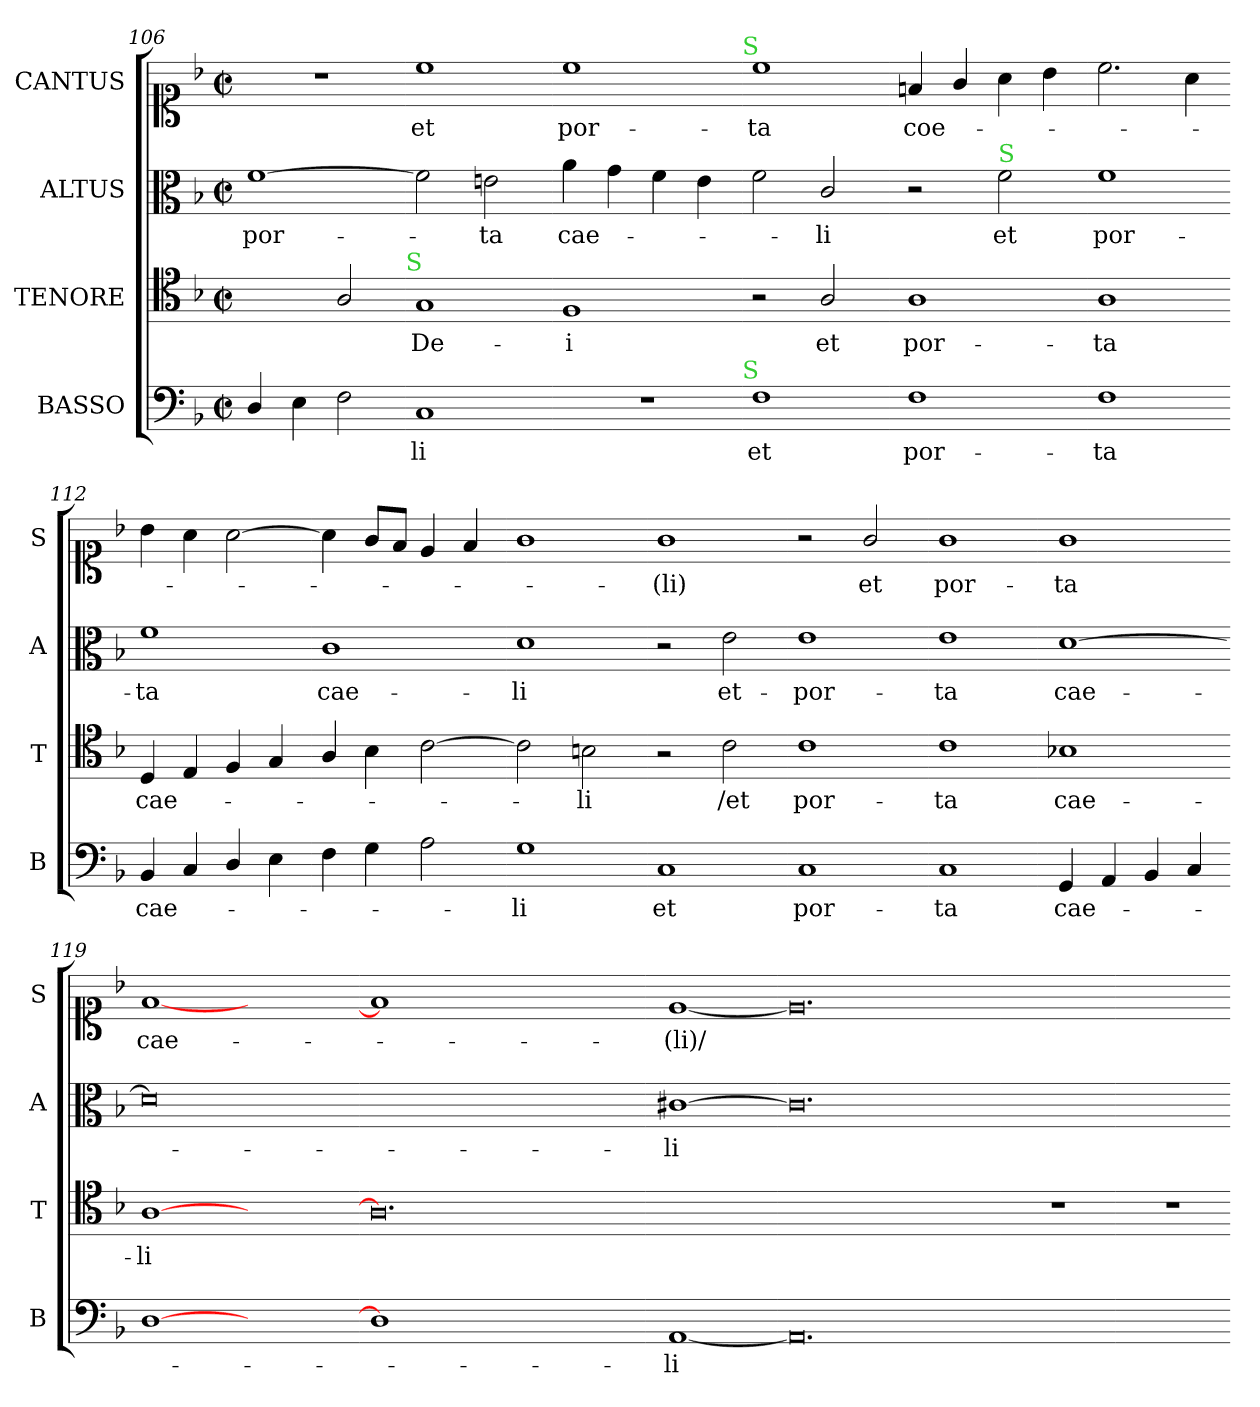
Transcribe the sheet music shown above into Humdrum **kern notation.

**kern	**text	**kern	**text	**kern	**text	**kern	**text
*part4	*part4	*part3	*part3	*part2	*part2	*part1	*part1
*staff4	*staff4	*staff3	*staff3	*staff2	*staff2	*staff1	*staff1
*I"BASSO	*	*I"TENORE	*	*I"ALTUS	*	*I"CANTUS	*
*I'B	*	*I'T	*	*I'A	*	*I'S	*
*clefF4	*	*clefC4	*	*clefC3	*	*clefC1	*
*k[b-]	*	*k[b-]	*	*k[b-]	*	*k[b-]	*
*M2/2	*	*M2/2	*	*M2/2	*	*M2/2	*
*met(c|)	*	*met(c|)	*	*met(c|)	*	*met(c|)	*
=106	=106	=106	=106	=106	=106	=106	=106
4D/	.	2ryy	.	[1f	por-	1r	.
4E\	.	.	.	.	.	.	.
2F\	.	2A/	.	.	.	.	.
!	!	!LO:TX:a:color=limegreen:t=S	!	!	!	!	!
=107-	=107-	=107-	=107-	=107-	=107-	=107-	=107-
1C	-li	1G	De-	2f]	.	1cc	et
.	.	.	.	2en\	-ta	.	.
=108-	=108-	=108-	=108-	=108-	=108-	=108-	=108-
1r	.	1F	-i	4a\	cae-	1cc	por-
.	.	.	.	4g\	.	.	.
.	.	.	.	4f\	.	.	.
.	.	.	.	4e\	.	.	.
!	!	!	!	!	!	!LO:TX:a:color=limegreen:t=S	!
!LO:TX:a:color=limegreen:t=S	!	!	!	!	!	!	!
=109-	=109-	=109-	=109-	=109-	=109-	=109-	=109-
1F	et	2r	.	2f\	.	1cc	-ta
.	.	2A/	et	2c/	li	.	.
=110-	=110-	=110-	=110-	=110-	=110-	=110-	=110-
1F	por-	1A	por-	2r	.	4fn/	coe-
.	.	.	.	.	.	4g/	.
!	!	!	!	!LO:TX:a:color=limegreen:t=S	!	!	!
.	.	.	.	2f\	et	4a\	.
.	.	.	.	.	.	4b-\	.
=111-	=111-	=111-	=111-	=111-	=111-	=111-	=111-
1F	-ta	1A	-ta	1f	por-	2.cc\	.
.	.	.	.	.	.	4a\	.
=112-	=112-	=112-	=112-	=112-	=112-	=112-	=112-
4BB-/	cae-	4D/	cae-	1f	-ta	4b-\	.
4C/	.	4E/	.	.	.	4a\	.
4D/	.	4F/	.	.	.	[2a\	.
4E\	.	4G/	.	.	.	.	.
=113-	=113-	=113-	=113-	=113-	=113-	=113-	=113-
4F\	.	4A/	.	1c	cae-	4a\]	.
4G\	.	4B-\	.	.	.	8g/L	.
.	.	.	.	.	.	8f/J	.
2A\	.	[2c\	.	.	.	4e/	.
.	.	.	.	.	.	4f/	.
=114-	=114-	=114-	=114-	=114-	=114-	=114-	=114-
1G	-li	2c\]	.	1d	-li	1g	.
.	.	2Bn\	li	.	.	.	.
=115-	=115-	=115-	=115-	=115-	=115-	=115-	=115-
!	!LO:LY:i	!	!	!	!	!	!
1C	et	2r	.	2r	.	1g	(li)
!	!	!	!	!	!LO:LY:i	!	!
.	.	2c\	/et	2e\	et-	.	.
=116-	=116-	=116-	=116-	=116-	=116-	=116-	=116-
!	!LO:LY:i	!	!	!	!LO:LY:i	!	!
1C	por-	1c	por-	1e	-por-	2r	.
!	!	!	!	!	!	!	!LO:LY:i
.	.	.	.	.	.	2g/	et
=117-	=117-	=117-	=117-	=117-	=117-	=117-	=117-
!	!LO:LY:i	!	!	!	!LO:LY:i	!	!LO:LY:i
1C	-ta	1c	-ta	1e	-ta	1g	por-
=118-	=118-	=118-	=118-	=118-	=118-	=118-	=118-
!	!LO:LY:i	!	!	!	!LO:LY:i	!	!LO:LY:i
4GG/	cae-	1B-X	cae-	[1d	cae-	1g	-ta
4AA/	.	.	.	.	.	.	.
4BB-/	.	.	.	.	.	.	.
4C/	.	.	.	.	.	.	.
=119-	=119-	=119-	=119-	=119-	=119-	=119-	=119-
!	!	!	!	!	!	!	!LO:LY:i
[1D	.	[1A	-li	0d]	.	[1f	cae-
1ryy	.	1ryy	.	.	.	1ryy	.
=120-	=120-	=120-	=120-	=120-	=120-	=120-	=120-
1D]	.	0.A]	.	0.ryy	.	1f]	.
0ryy	.	.	.	.	.	0ryy	.
=121-	=121-	=121-	=121-	=121-	=121-	=121-	=121-
!	!LO:LY:i	!	!	!	!LO:LY:i	!	!LO:LY:i
[1AA	li	1ryy	.	[1c#X	-li	[1e	-(li)/
=122-	=122-	=122-	=122-	=122-	=122-	=122-	=122-
0.AA]	.	0.ryy	.	0.c#]	.	0.e]	.
=123-	=123-	=123-	=123-	=123-	=123-	=123-	=123-
1ryy	.	1r	.	1ryy	.	1ryy	.
=124-	=124-	=124-	=124-	=124-	=124-	=124-	=124-
1ryy	.	1r	.	1ryy	.	1ryy	.
=-	=-	=-	=-	=-	=-	=-	=-
*-	*-	*-	*-	*-	*-	*-	*-
